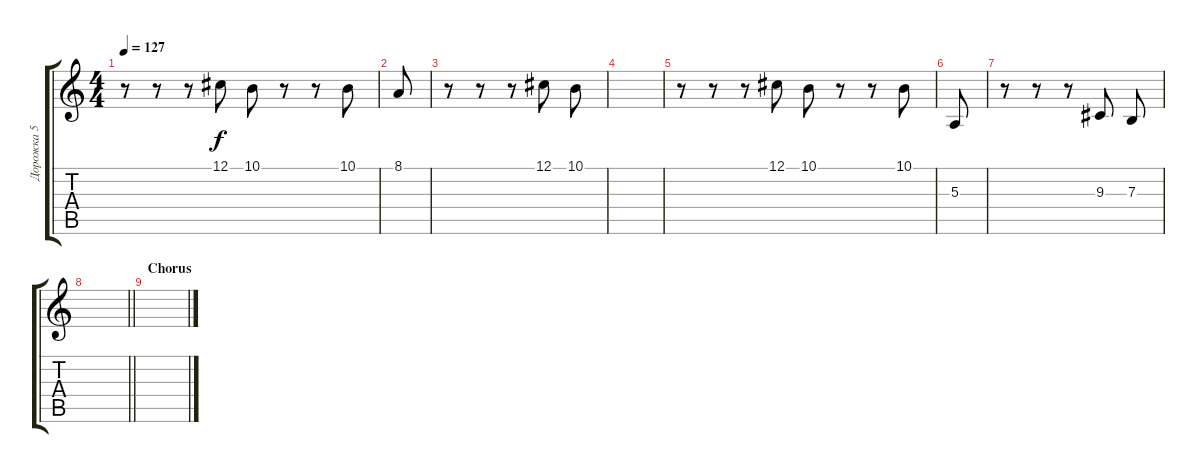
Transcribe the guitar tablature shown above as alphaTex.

\track ("Дорожка 5" "Дорожка 5") {instrument tremolostrings}
\staff {score tabs}
\tuning (Db4 Ab3 E3 B2 Gb2 Db2) {hide}
\ts (4 4)
\tempo 127
\clef g2
\ks c
r.8{dy f} r.8 r.8 12.1.8 10.1.8 r.8 r.8 10.1.8 |
8.1.8 |
r.8 r.8 r.8 12.1.8 10.1.8 |
|
r.8 r.8 r.8 12.1.8 10.1.8 r.8 r.8 10.1.8 |
5.3.8 |
r.8 r.8 r.8 9.3.8 7.3.8 |
\barLineRight lightlight
|
\section ("" "Chorus")
